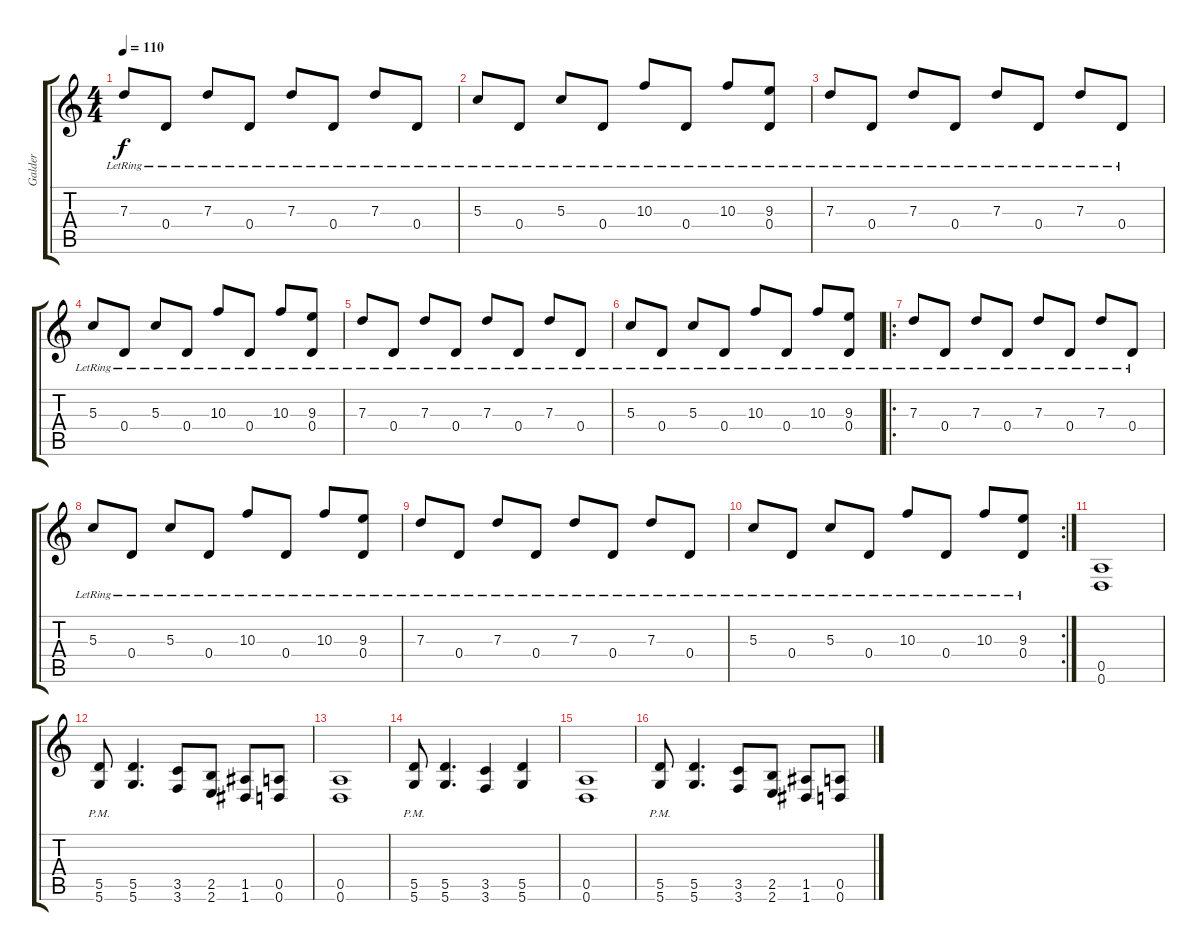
\track ("Galder" "Galder") {instrument distortionguitar}
\staff {score tabs}
\tuning (E4 B3 G3 D3 A2 D2) {hide}
\ts (4 4)
\tempo 110
\clef g2
\ks c
7.3{lr}.8{dy f volume 11 instrument distortionguitar} 0.4{lr}.8 7.3{lr}.8 0.4{lr}.8 7.3{lr}.8 0.4{lr}.8 7.3{lr}.8 0.4{lr}.8 |
5.3{lr}.8 0.4{lr}.8 5.3{lr}.8 0.4{lr}.8 10.3{lr}.8 0.4{lr}.8 10.3{lr}.8 (9.3{lr} 0.4{lr}).8 |
7.3{lr}.8 0.4{lr}.8 7.3{lr}.8 0.4{lr}.8 7.3{lr}.8 0.4{lr}.8 7.3{lr}.8 0.4{lr}.8 |
5.3{lr}.8 0.4{lr}.8 5.3{lr}.8 0.4{lr}.8 10.3{lr}.8 0.4{lr}.8 10.3{lr}.8 (9.3{lr} 0.4{lr}).8 |
7.3{lr}.8 0.4{lr}.8 7.3{lr}.8 0.4{lr}.8 7.3{lr}.8 0.4{lr}.8 7.3{lr}.8 0.4{lr}.8 |
5.3{lr}.8 0.4{lr}.8 5.3{lr}.8 0.4{lr}.8 10.3{lr}.8 0.4{lr}.8 10.3{lr}.8 (9.3{lr} 0.4{lr}).8 |
\ro
7.3{lr}.8 0.4{lr}.8 7.3{lr}.8 0.4{lr}.8 7.3{lr}.8 0.4{lr}.8 7.3{lr}.8 0.4{lr}.8 |
5.3{lr}.8 0.4{lr}.8 5.3{lr}.8 0.4{lr}.8 10.3{lr}.8 0.4{lr}.8 10.3{lr}.8 (9.3{lr} 0.4{lr}).8 |
7.3{lr}.8 0.4{lr}.8 7.3{lr}.8 0.4{lr}.8 7.3{lr}.8 0.4{lr}.8 7.3{lr}.8 0.4{lr}.8 |
\rc 2
5.3{lr}.8 0.4{lr}.8 5.3{lr}.8 0.4{lr}.8 10.3{lr}.8 0.4{lr}.8 10.3{lr}.8 (9.3{lr} 0.4{lr}).8 |
(0.5 0.6).1 |
(5.5{pm} 5.6{pm}).8 (5.5 5.6).4{d} (3.5 3.6).8 (2.5 2.6).8 (1.5 1.6).8 (0.5 0.6).8 |
(0.5 0.6).1 |
(5.5{pm} 5.6{pm}).8 (5.5 5.6).4{d} (3.5 3.6).4 (5.5 5.6).4 |
(0.5 0.6).1 |
(5.5{pm} 5.6{pm}).8 (5.5 5.6).4{d} (3.5 3.6).8 (2.5 2.6).8 (1.5 1.6).8 (0.5 0.6).8
